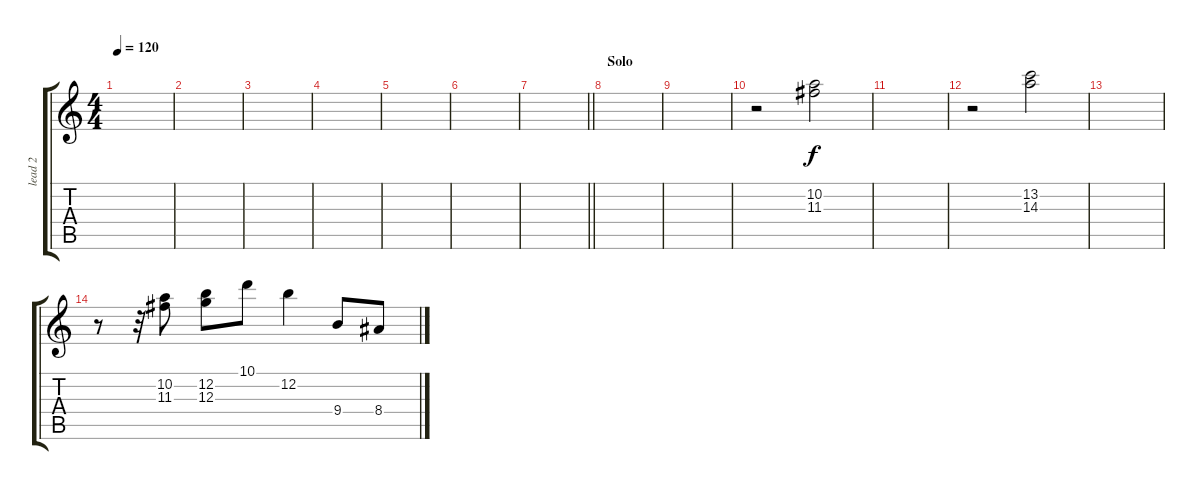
\track ("lead 2" "lead 2") {instrument electricguitarjazz}
\staff {score tabs}
\tuning (E4 B3 G3 D3 A2 E2) {hide}
\ts (4 4)
\tempo 120
\clef g2
\ks c
|
|
|
|
|
|
\barLineRight lightlight
|
\section ("" "Solo")
|
|
r.2 (10.2 11.3).2 |
|
r.2 (13.2 14.3).2 |
|
r.8 r.32 (10.2 11.3).8 (12.2 12.3).8 10.1.8 12.2.4 9.4.8 8.4.8
